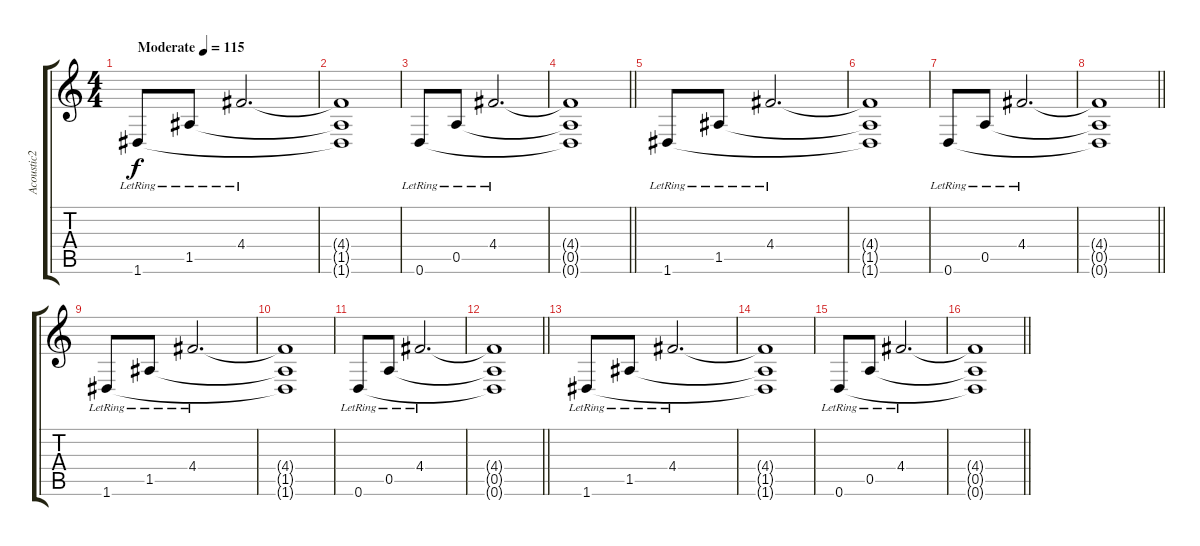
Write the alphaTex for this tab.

\track ("Acoustic2" "Acoustic2") {instrument acousticguitarnylon}
\staff {score tabs}
\tuning (E4 B3 G3 D3 A2 D2) {hide}
\ts (4 4)
\tempo (115 "Moderate")
\clef g2
\ks c
1.6{lr}.8{dy f instrument acousticguitarnylon} 1.5{lr}.8 4.4{lr}.2{d} |
(4.4{t} 1.5{t} 1.6{t}).1 |
0.6{lr}.8 0.5{lr}.8 4.4{lr}.2{d} |
\barLineRight lightlight
(4.4{t} 0.5{t} 0.6{t}).1 |
1.6{lr}.8 1.5{lr}.8 4.4{lr}.2{d} |
(4.4{t} 1.5{t} 1.6{t}).1 |
0.6{lr}.8 0.5{lr}.8 4.4{lr}.2{d} |
\barLineRight lightlight
(4.4{t} 0.5{t} 0.6{t}).1 |
1.6{lr}.8 1.5{lr}.8 4.4{lr}.2{d} |
(4.4{t} 1.5{t} 1.6{t}).1 |
0.6{lr}.8 0.5{lr}.8 4.4{lr}.2{d} |
\barLineRight lightlight
(4.4{t} 0.5{t} 0.6{t}).1 |
1.6{lr}.8 1.5{lr}.8 4.4{lr}.2{d} |
(4.4{t} 1.5{t} 1.6{t}).1 |
0.6{lr}.8 0.5{lr}.8 4.4{lr}.2{d} |
\barLineRight lightlight
(4.4{t} 0.5{t} 0.6{t}).1
